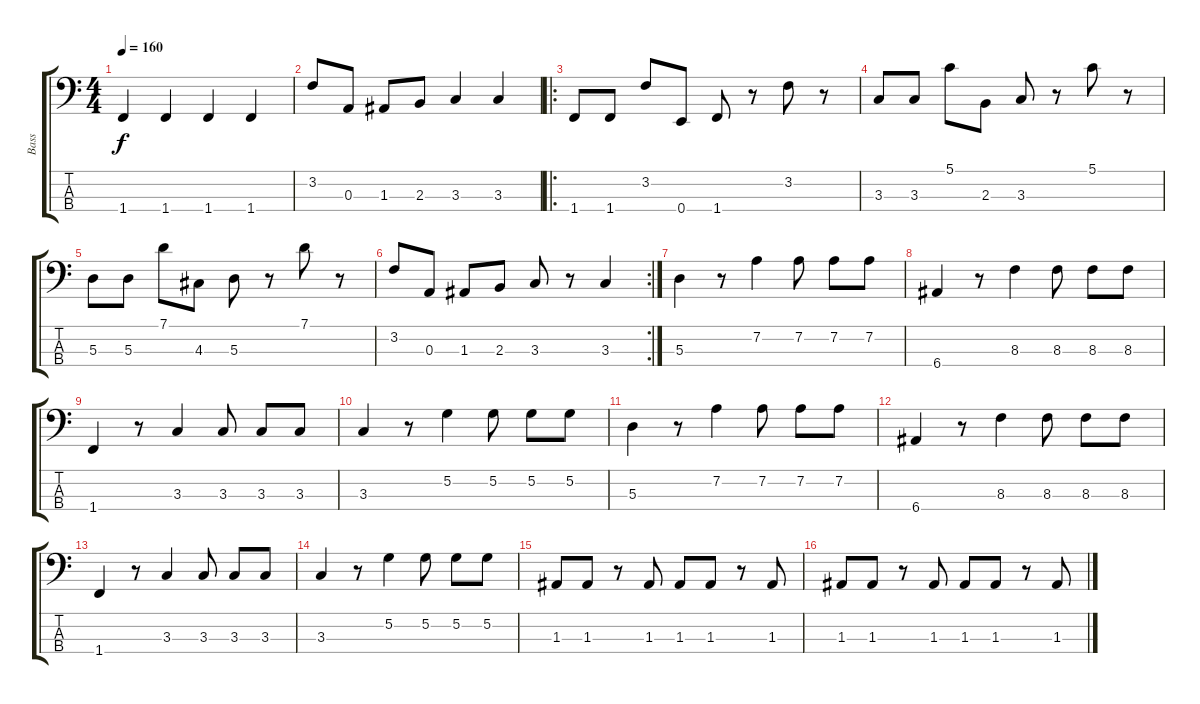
\track ("Bass" "Bass") {instrument electricbassfinger}
\staff {score tabs}
\tuning (G2 D2 A1 E1) {hide}
\ts (4 4)
\tempo 160
\clef f4
\ks c
1.4.4{dy f} 1.4.4 1.4.4 1.4.4 |
3.2.8 0.3.8 1.3.8 2.3.8 3.3.4 3.3.4 |
\ro
1.4.8 1.4.8 3.2.8 0.4.8 1.4.8 r.8 3.2.8 r.8 |
3.3.8 3.3.8 5.1.8 2.3.8 3.3.8 r.8 5.1.8 r.8 |
5.3.8 5.3.8 7.1.8 4.3.8 5.3.8 r.8 7.1.8 r.8 |
\rc 2
3.2.8 0.3.8 1.3.8 2.3.8 3.3.8 r.8 3.3.4 |
5.3.4 r.8 7.2.4 7.2.8 7.2.8 7.2.8 |
6.4.4 r.8 8.3.4 8.3.8 8.3.8 8.3.8 |
1.4.4 r.8 3.3.4 3.3.8 3.3.8 3.3.8 |
3.3.4 r.8 5.2.4 5.2.8 5.2.8 5.2.8 |
5.3.4 r.8 7.2.4 7.2.8 7.2.8 7.2.8 |
6.4.4 r.8 8.3.4 8.3.8 8.3.8 8.3.8 |
1.4.4 r.8 3.3.4 3.3.8 3.3.8 3.3.8 |
3.3.4 r.8 5.2.4 5.2.8 5.2.8 5.2.8 |
1.3.8 1.3.8 r.8 1.3.8 1.3.8 1.3.8 r.8 1.3.8 |
1.3.8 1.3.8 r.8 1.3.8 1.3.8 1.3.8 r.8 1.3.8
